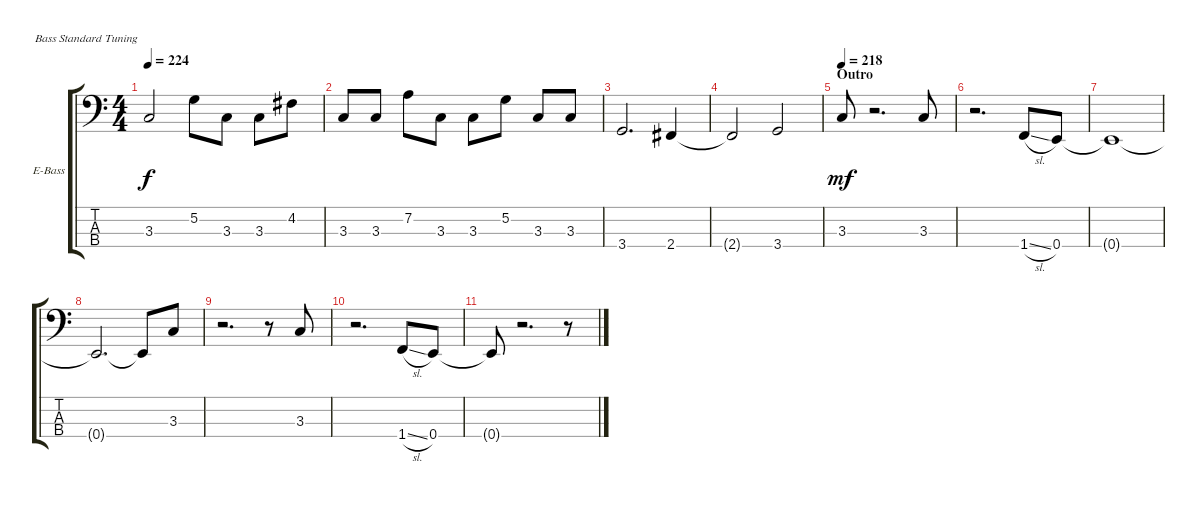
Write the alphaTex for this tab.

\bracketExtendMode groupsimilarinstruments
\firstSystemTrackNameOrientation horizontal
\otherSystemsTrackNameOrientation horizontal
\track ("Electric Bass" "E-Bass") {instrument electricbassfinger}
\staff {score tabs}
\tuning (G2 D2 A1 E1)
\ts (4 4)
\tempo 224
\clef f4
\ks c
3.3.2{dy f} 5.2.8 3.3.8 3.3.8 4.2.8 |
3.3.8 3.3.8 7.2.8 3.3.8 3.3.8 5.2.8 3.3.8 3.3.8 |
3.4.2{d} 2.4.4 |
2.4{t}.2 3.4.2 |
\section ("" "Outro")
\tempo (218 0.00625)
3.3.8{dy mf} r.2{d} 3.3.8 |
r.2{d} 1.4{sl}.8 0.4.8 |
0.4{t}.1 |
0.4{t}.2{d} 0.4{t}.8 3.3.8 |
r.2{d} r.8 3.3.8 |
r.2{d} 1.4{sl}.8 0.4.8 |
0.4{t}.8 r.2{d} r.8
